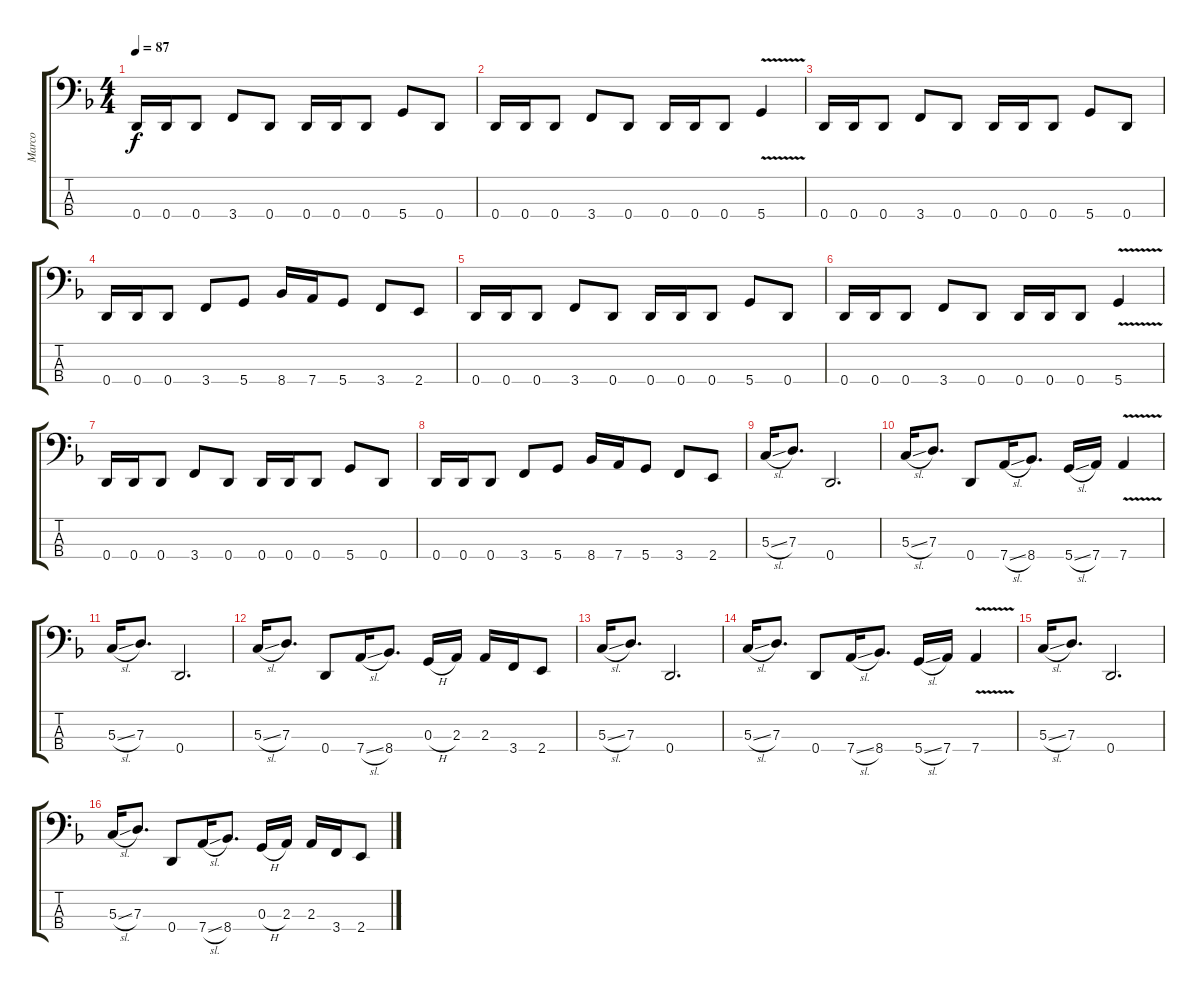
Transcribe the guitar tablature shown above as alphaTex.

\track ("Marco" "Marco") {instrument electricbasspick}
\staff {score tabs}
\tuning (F2 C2 G1 D1) {hide}
\ts (4 4)
\tempo 87
\clef f4
\ks dminor
0.4.16{dy f} 0.4.16 0.4.8 3.4.8 0.4.8 0.4.16 0.4.16 0.4.8 5.4.8 0.4.8 |
0.4.16 0.4.16 0.4.8 3.4.8 0.4.8 0.4.16 0.4.16 0.4.8 5.4{v}.4 |
0.4.16 0.4.16 0.4.8 3.4.8 0.4.8 0.4.16 0.4.16 0.4.8 5.4.8 0.4.8 |
0.4.16 0.4.16 0.4.8 3.4.8 5.4.8 8.4.16 7.4.16 5.4.8 3.4.8 2.4.8 |
0.4.16 0.4.16 0.4.8 3.4.8 0.4.8 0.4.16 0.4.16 0.4.8 5.4.8 0.4.8 |
0.4.16 0.4.16 0.4.8 3.4.8 0.4.8 0.4.16 0.4.16 0.4.8 5.4{v}.4 |
0.4.16 0.4.16 0.4.8 3.4.8 0.4.8 0.4.16 0.4.16 0.4.8 5.4.8 0.4.8 |
0.4.16 0.4.16 0.4.8 3.4.8 5.4.8 8.4.16 7.4.16 5.4.8 3.4.8 2.4.8 |
5.3{sl}.16 7.3.8{d} 0.4.2{d} |
5.3{sl}.16 7.3.8{d} 0.4.8 7.4{sl}.16 8.4.8{d} 5.4{sl}.16 7.4.16 7.4{v}.4 |
5.3{sl}.16 7.3.8{d} 0.4.2{d} |
5.3{sl}.16 7.3.8{d} 0.4.8 7.4{sl}.16 8.4.8{d} 0.3{h}.16 2.3.16 2.3.16 3.4.16 2.4.8 |
5.3{sl}.16 7.3.8{d} 0.4.2{d} |
5.3{sl}.16 7.3.8{d} 0.4.8 7.4{sl}.16 8.4.8{d} 5.4{sl}.16 7.4.16 7.4{v}.4 |
5.3{sl}.16 7.3.8{d} 0.4.2{d} |
5.3{sl}.16 7.3.8{d} 0.4.8 7.4{sl}.16 8.4.8{d} 0.3{h}.16 2.3.16 2.3.16 3.4.16 2.4.8
